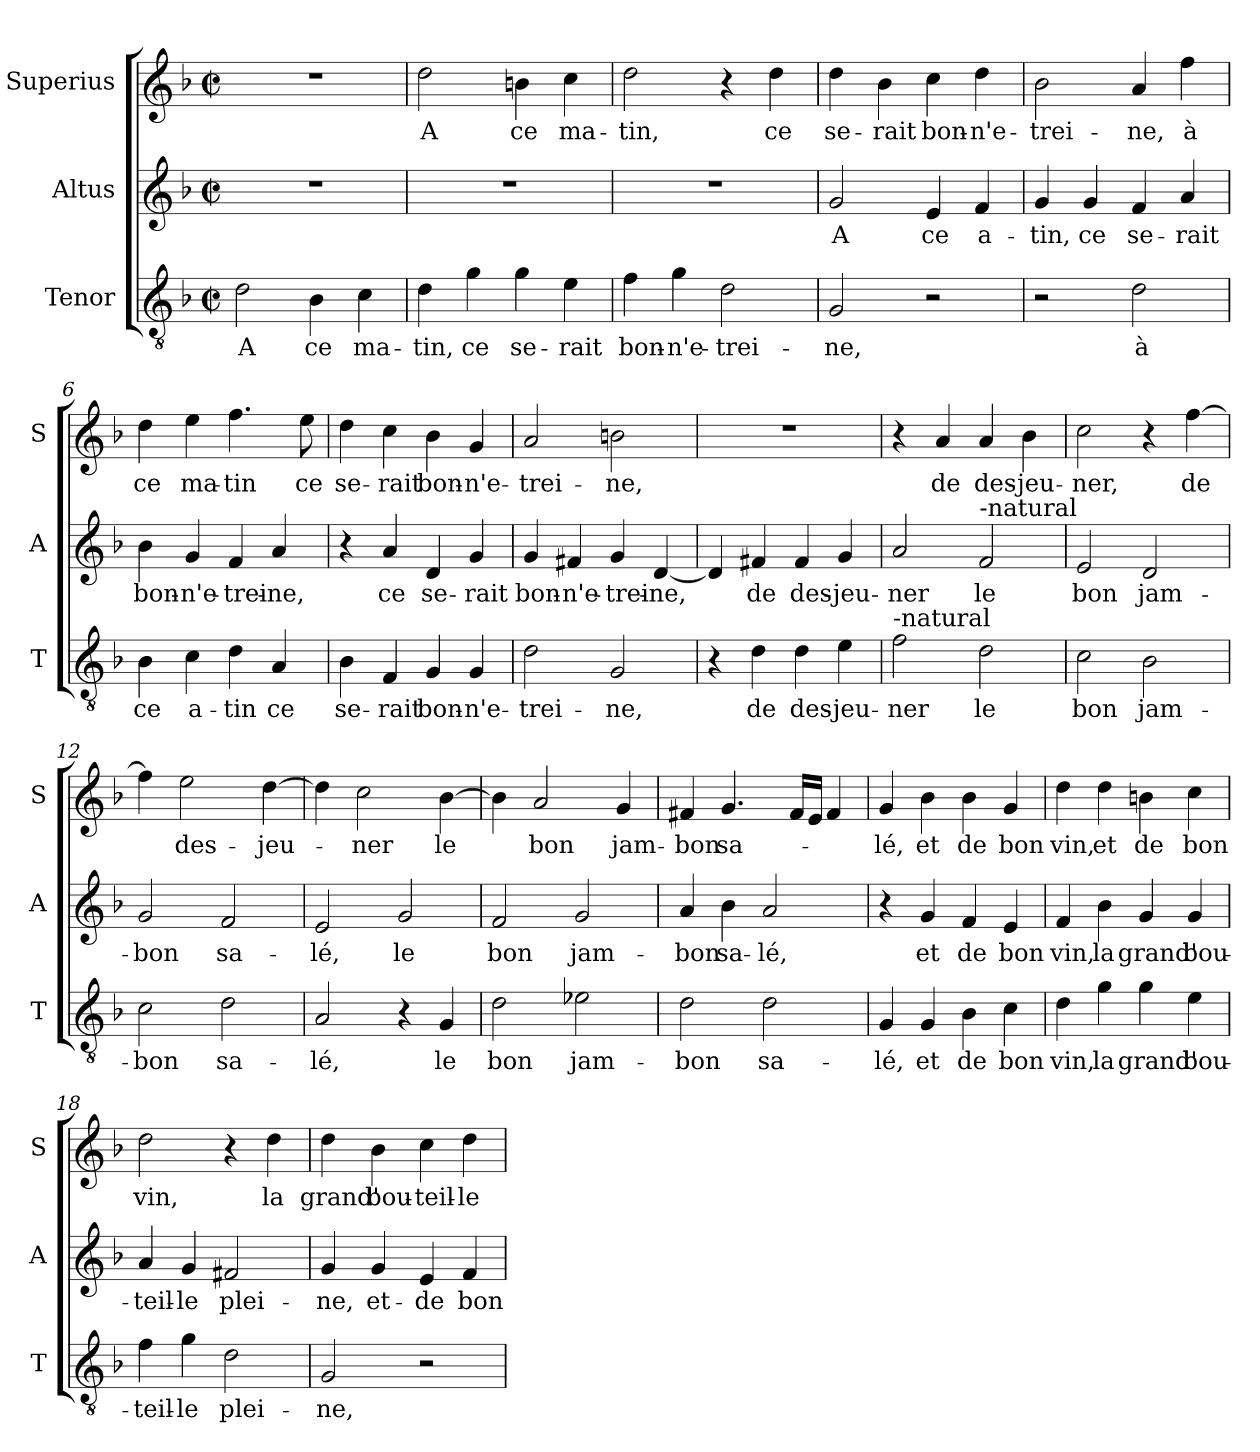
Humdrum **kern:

**kern	**text	**kern	**text	**kern	**text
*part3	*part3	*part2	*part2	*part1	*part1
*staff3	*staff3	*staff2	*staff2	*staff1	*staff1
*I"Tenor	*	*I"Altus	*	*I"Superius	*
*I'T	*	*I'A	*	*I'S	*
*clefGv2	*	*clefG2	*	*clefG2	*
*k[b-]	*	*k[b-]	*	*k[b-]	*
*F:	*	*F:	*	*F:	*
*M2/2	*	*M2/2	*	*M2/2	*
*met(c|)	*	*met(c|)	*	*met(c|)	*
=1	=1	=1	=1	=1	=1
!	!LO:LY:b	!	!	!	!
2d\	A	1r	.	1r	.
!	!LO:LY:b	!	!	!	!
4B-\	ce	.	.	.	.
!	!LO:LY:b	!	!	!	!
4c\	ma-	.	.	.	.
=2	=2	=2	=2	=2	=2
!	!LO:LY:b	!	!	!	!LO:LY:b
4d\	-tin,	1r	.	2dd\	A
!	!LO:LY:b	!	!	!	!
4g\	ce	.	.	.	.
!	!LO:LY:b	!	!	!	!LO:LY:b
4g\	se-	.	.	4bn\	ce
!	!LO:LY:b	!	!	!	!LO:LY:b
4e\	-rait	.	.	4cc\	ma-
=3	=3	=3	=3	=3	=3
!	!LO:LY:b	!	!	!	!LO:LY:b
4f\	bon-	1r	.	2dd\	-tin,
!	!LO:LY:b	!	!	!	!
4g\	-n'e-	.	.	.	.
!	!LO:LY:b	!	!	!	!
2d\	-trei-	.	.	4r	.
!	!	!	!	!	!LO:LY:b
.	.	.	.	4dd\	ce
=4	=4	=4	=4	=4	=4
!	!LO:LY:b	!	!LO:LY:b	!	!LO:LY:b
2G/	-ne,	2g/	A	4dd\	se-
!	!	!	!	!	!LO:LY:b
.	.	.	.	4b-\	-rait
!	!	!	!LO:LY:b	!	!LO:LY:b
2r	.	4e/	ce	4cc\	bon-
!	!	!	!LO:LY:b	!	!LO:LY:b
.	.	4f/	a-	4dd\	-n'e-
=5	=5	=5	=5	=5	=5
!	!	!	!LO:LY:b	!	!LO:LY:b
2r	.	4g/	-tin,	2b-\	-trei-
!	!	!	!LO:LY:b	!	!
.	.	4g/	ce	.	.
!	!LO:LY:b	!	!LO:LY:b	!	!LO:LY:b
2d\	à	4f/	se-	4a/	-ne,
!	!	!	!LO:LY:b	!	!LO:LY:b
.	.	4a/	-rait	4ff\	à
!!LO:LB:g=z
=6	=6	=6	=6	=6	=6
!	!LO:LY:b	!	!LO:LY:b	!	!LO:LY:b
4B-\	ce	4b-\	bon-	4dd\	ce
!	!LO:LY:b	!	!LO:LY:b	!	!LO:LY:b
4c\	a-	4g/	-n'e-	4ee\	ma-
!	!LO:LY:b	!	!LO:LY:b	!	!LO:LY:b
4d\	-tin	4f/	-trei-	4.ff\	-tin
!	!LO:LY:b	!	!LO:LY:b	!	!
4A/	ce	4a/	-ne,	.	.
!	!	!	!	!	!LO:LY:b
.	.	.	.	8ee\	ce
=7	=7	=7	=7	=7	=7
!	!LO:LY:b	!	!	!	!LO:LY:b
4B-\	se-	4r	.	4dd\	se-
!	!LO:LY:b	!	!LO:LY:b	!	!LO:LY:b
4F/	-rait	4a/	ce	4cc\	-rait
!	!LO:LY:b	!	!LO:LY:b	!	!LO:LY:b
4G/	bon-	4d/	se-	4b-\	bon-
!	!LO:LY:b	!	!LO:LY:b	!	!LO:LY:b
4G/	-n'e-	4g/	-rait	4g/	-n'e-
=8	=8	=8	=8	=8	=8
!	!LO:LY:b	!	!LO:LY:b	!	!LO:LY:b
2d\	-trei-	4g/	bon-	2a/	-trei-
!	!	!	!LO:LY:b	!	!
.	.	4f#X/	-n'e-	.	.
!	!LO:LY:b	!	!LO:LY:b	!	!LO:LY:b
2G/	-ne,	4g/	-trei-	2bn\	-ne,
!	!	!	!LO:LY:b	!	!
.	.	[4d/	-ne,	.	.
=9	=9	=9	=9	=9	=9
4r	.	4d/]	.	1r	.
!	!LO:LY:b	!	!LO:LY:b	!	!
4d\	de	4f#X/	de	.	.
!	!LO:LY:b	!	!LO:LY:b	!	!
4d\	des-	4f#/	des-	.	.
!	!LO:LY:b	!	!LO:LY:b	!	!
4e\	-jeu-	4g/	-jeu-	.	.
=10	=10	=10	=10	=10	=10
!LO:TX:a:t=-natural	!	!	!	!	!
!	!LO:LY:b	!	!LO:LY:b	!	!
2f\	-ner	2a/	-ner	4r	.
!	!	!	!	!	!LO:LY:b
.	.	.	.	4a/	de
!	!	!LO:TX:a:t=-natural	!	!	!
!	!LO:LY:b	!	!LO:LY:b	!	!LO:LY:b
2d\	le	2f/	le	4a/	des-
!	!	!	!	!	!LO:LY:b
.	.	.	.	4b-\	-jeu-
!!LO:LB:g=z
=11	=11	=11	=11	=11	=11
!	!LO:LY:b	!	!LO:LY:b	!	!LO:LY:b
2c\	bon	2e/	bon	2cc\	-ner,
!	!LO:LY:b	!	!LO:LY:b	!	!
2B-\	jam-	2d/	jam-	4r	.
!	!	!	!	!	!LO:LY:b
.	.	.	.	[4ff\	de
=12	=12	=12	=12	=12	=12
!	!LO:LY:b	!	!LO:LY:b	!	!
2c\	-bon	2g/	-bon	4ff\]	.
!	!	!	!	!	!LO:LY:b
.	.	.	.	2ee\	des-
!	!LO:LY:b	!	!LO:LY:b	!	!
2d\	sa-	2f/	sa-	.	.
!	!	!	!	!	!LO:LY:b
.	.	.	.	[4dd\	-jeu-
=13	=13	=13	=13	=13	=13
!	!LO:LY:b	!	!LO:LY:b	!	!
2A/	-lé,	2e/	-lé,	4dd\]	.
!	!	!	!	!	!LO:LY:b
.	.	.	.	2cc\	-ner
!	!	!	!LO:LY:b	!	!
4r	.	2g/	le	.	.
!	!LO:LY:b	!	!	!	!LO:LY:b
4G/	le	.	.	[4b-\	le
=14	=14	=14	=14	=14	=14
!	!LO:LY:b	!	!LO:LY:b	!	!
2d\	bon	2f/	bon	4b-\]	.
!	!	!	!	!	!LO:LY:b
.	.	.	.	2a/	bon
!	!LO:LY:b	!	!LO:LY:b	!	!
2e-X\	jam-	2g/	jam-	.	.
!	!	!	!	!	!LO:LY:b
.	.	.	.	4g/	jam-
=15	=15	=15	=15	=15	=15
!	!LO:LY:b	!	!LO:LY:b	!	!LO:LY:b
2d\	-bon	4a/	-bon	4f#X/	-bon
!	!	!	!LO:LY:b	!	!LO:LY:b
.	.	4b-\	sa-	4.g/	sa-
!	!LO:LY:b	!	!LO:LY:b	!	!
2d\	sa-	2a/	-lé,	.	.
.	.	.	.	16f#/LL	.
.	.	.	.	16e/JJ	.
.	.	.	.	4f#/	.
!!LO:PB:g=z
=16	=16	=16	=16	=16	=16
!	!LO:LY:b	!	!	!	!LO:LY:b
4G/	-lé,	4r	.	4g/	-lé,
!	!LO:LY:b	!	!LO:LY:b	!	!LO:LY:b
4G/	et	4g/	et	4b-\	et
!	!LO:LY:b	!	!LO:LY:b	!	!LO:LY:b
4B-\	de	4f/	de	4b-\	de
!	!LO:LY:b	!	!LO:LY:b	!	!LO:LY:b
4c\	bon	4e/	bon	4g/	bon
=17	=17	=17	=17	=17	=17
!	!LO:LY:b	!	!LO:LY:b	!	!LO:LY:b
4d\	vin,	4f/	vin,	4dd\	vin,
!	!LO:LY:b	!	!LO:LY:b	!	!LO:LY:b
4g\	la	4b-\	la	4dd\	et
!	!LO:LY:b	!	!LO:LY:b	!	!LO:LY:b
4g\	grand'	4g/	grand'	4bn\	de
!	!LO:LY:b	!	!LO:LY:b	!	!LO:LY:b
4e\	bou-	4g/	bou-	4cc\	bon
=18	=18	=18	=18	=18	=18
!	!LO:LY:b	!	!LO:LY:b	!	!LO:LY:b
4f\	-teil-	4a/	-teil-	2dd\	vin,
!	!LO:LY:b	!	!LO:LY:b	!	!
4g\	-le	4g/	-le	.	.
!	!LO:LY:b	!	!LO:LY:b	!	!
2d\	plei-	2f#X/	plei-	4r	.
!	!	!	!	!	!LO:LY:b
.	.	.	.	4dd\	la
=19	=19	=19	=19	=19	=19
!	!LO:LY:b	!	!LO:LY:b	!	!LO:LY:b
2G/	-ne,	4g/	-ne,	4dd\	grand'
!	!	!	!LO:LY:b	!	!LO:LY:b
.	.	4g/	et-	4b-\	bou-
!	!	!	!LO:LY:b	!	!LO:LY:b
2r	.	4e/	-de	4cc\	-teil-
!	!	!	!LO:LY:b	!	!LO:LY:b
.	.	4f/	bon	4dd\	-le
=	=	=	=	=	=
*-	*-	*-	*-	*-	*-
